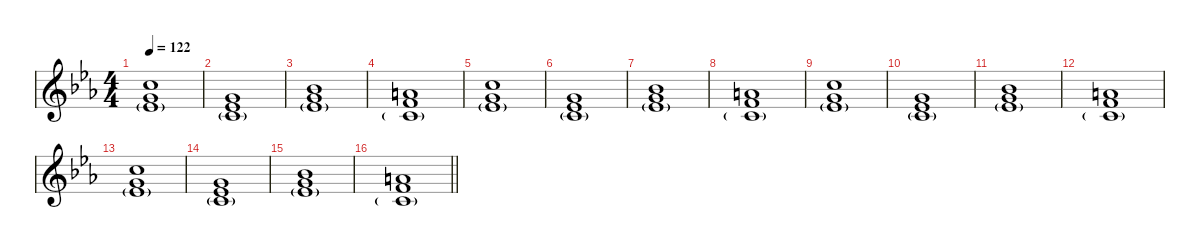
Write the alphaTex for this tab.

\defaultSystemsLayout 4
\hideDynamics
\bracketExtendMode nobrackets
\singleTrackTrackNamePolicy hidden
\multiTrackTrackNamePolicy hidden
\firstSystemTrackNameMode fullname
\otherSystemsTrackNameOrientation horizontal
\track ("Synth" "vln.") {instrument stringensemble1}
\staff {score}
\tuning (E4 C4 G3 C3 G2 C2)
\ts (4 4)
\tempo 122
\clef g2
\ks cminor
(8.1{acc forcenatural} 7.2{acc forcenatural} 8.3{g acc b}).1{dy f beam Up} |
(3.1{acc forcenatural} 3.2{acc b} 5.3{g acc forcenatural}).1{beam Up} |
(6.1{acc b} 7.2{acc forcenatural} 8.3{g acc b}).1{beam Up} |
(5.1{acc forcenatural} 5.2{acc forcenatural} 5.3{g acc forcenatural}).1{beam Up} |
(8.1{acc forcenatural} 7.2{acc forcenatural} 8.3{g acc b}).1{beam Up} |
(3.1{acc forcenatural} 3.2{acc b} 5.3{g acc forcenatural}).1{beam Up} |
(6.1{acc b} 7.2{acc forcenatural} 8.3{g acc b}).1{beam Up} |
(5.1{acc forcenatural} 5.2{acc forcenatural} 5.3{g acc forcenatural}).1{beam Up} |
(8.1{acc forcenatural} 7.2{acc forcenatural} 8.3{g acc b}).1{beam Up} |
(3.1{acc forcenatural} 3.2{acc b} 5.3{g acc forcenatural}).1{beam Up} |
(6.1{acc b} 7.2{acc forcenatural} 8.3{g acc b}).1{beam Up} |
(5.1{acc forcenatural} 5.2{acc forcenatural} 5.3{g acc forcenatural}).1{beam Up} |
(8.1{acc forcenatural} 7.2{acc forcenatural} 8.3{g acc b}).1{beam Up} |
(3.1{acc forcenatural} 3.2{acc b} 5.3{g acc forcenatural}).1{beam Up} |
(6.1{acc b} 7.2{acc forcenatural} 8.3{g acc b}).1{beam Up} |
\barLineRight lightlight
(5.1{acc forcenatural} 5.2{acc forcenatural} 5.3{g acc forcenatural}).1{beam Up}
